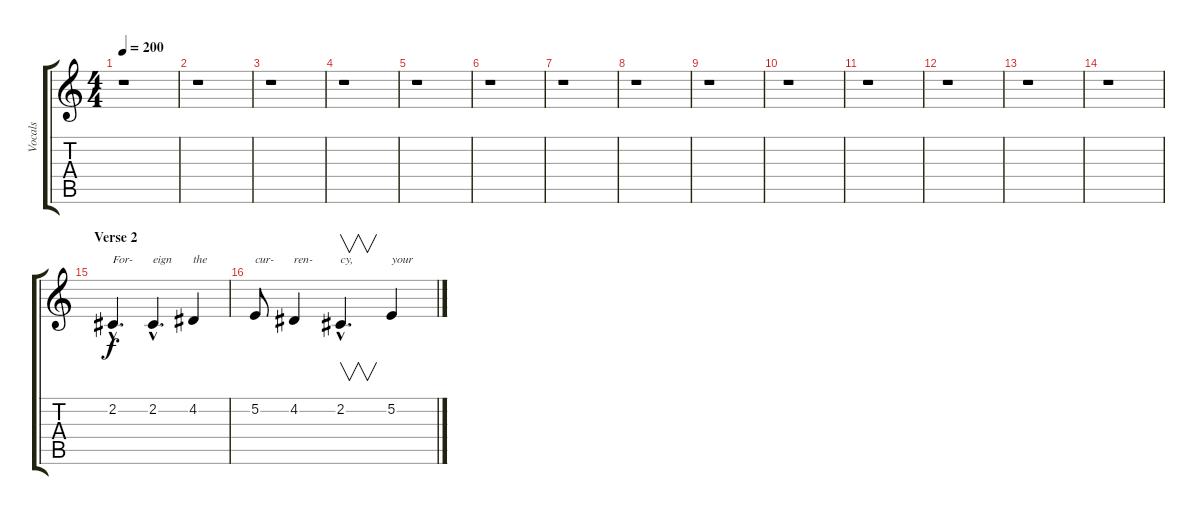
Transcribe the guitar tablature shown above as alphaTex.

\track ("Vocals" "Vocals") {instrument lead2sawtooth}
\staff {score tabs}
\tuning (E4 B3 G3 D3 A2 E2) {hide}
\ts (4 4)
\tempo 200
\clef g2
\ks c
r.1{dy f} |
r.1 |
r.1 |
r.1 |
r.1 |
r.1 |
r.1 |
r.1 |
r.1 |
r.1 |
r.1 |
r.1 |
r.1 |
r.1 |
\section ("" "Verse 2")
2.2{hac}.4{d txt "For-"} 2.2{hac}.4{d txt "eign"} 4.2.4{txt "the"} |
5.2.8{txt "cur-"} 4.2.4{txt "ren-"} 2.2{hac}.4{v d txt "cy,"} 5.2.4{txt "your"}
